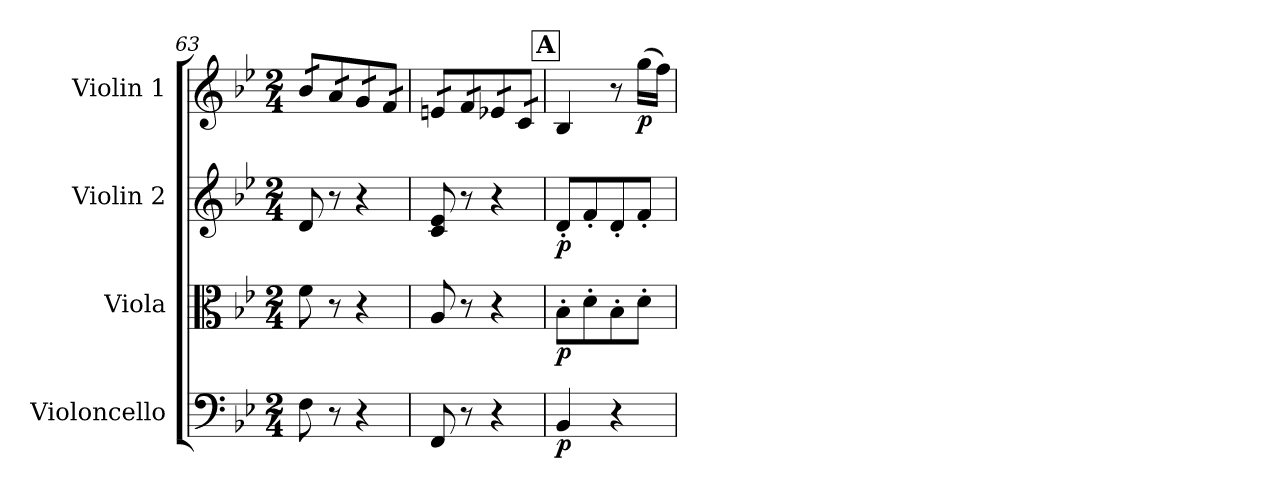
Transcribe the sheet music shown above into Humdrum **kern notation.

**kern	**dynam	**kern	**dynam	**kern	**dynam	**kern	**dynam
*part4	*part4	*part3	*part3	*part2	*part2	*part1	*part1
*staff4	*staff4	*staff3	*staff3	*staff2	*staff2	*staff1	*staff1
*I"Violoncello	*	*I"Viola	*	*I"Violin 2	*	*I"Violin 1	*
*I'Vc	*	*I'Vla	*	*I'Vln	*	*I'Vln	*
*clefF4	*	*clefC3	*	*clefG2	*	*clefG2	*
*k[b-e-]	*	*k[b-e-]	*	*k[b-e-]	*	*k[b-e-]	*
*M2/4	*	*M2/4	*	*M2/4	*	*M2/4	*
=63	=63	=63	=63	=63	=63	=63	=63
*	*	*	*	*	*	*tremolo	*
8F\	.	8f\	.	8d/	.	16b-/LL	.
.	.	.	.	.	.	16b-/	.
8r	.	8r	.	8r	.	16a/	.
.	.	.	.	.	.	16a/	.
4r	.	4r	.	4r	.	16g/	.
.	.	.	.	.	.	16g/	.
.	.	.	.	.	.	16f/	.
.	.	.	.	.	.	16f/JJ	.
=64	=64	=64	=64	=64	=64	=64	=64
8FF/	.	8A/	.	8c/ 8e-/	.	16en/LL	.
.	.	.	.	.	.	16en/	.
8r	.	8r	.	8r	.	16f/	.
.	.	.	.	.	.	16f/	.
4r	.	4r	.	4r	.	16e-X/	.
.	.	.	.	.	.	16e-X/	.
.	.	.	.	.	.	16c/	.
.	.	.	.	.	.	16c/JJ	.
*	*	*	*	*	*	*Xtremolo	*
!!LO:REH:place=s1:a:B:cj:fs=14:t=A
=65	=65	=65	=65	=65	=65	=65	=65
!	!LO:DY:b	!	!LO:DY:b	!	!LO:DY:b	!	!
4BB-/	p	8B-'\L	p	8d'/L	p	4B-/	.
.	.	8d'\	.	8f'/	.	.	.
4r	.	8B-'\	.	8d'/	.	8r	.
!	!	!	!	!	!	!	!LO:DY:b
.	.	8d'\J	.	8f'/J	.	(16gg\LL	p
.	.	.	.	.	.	16ff\JJ)	.
=	=	=	=	=	=	=	=
*-	*-	*-	*-	*-	*-	*-	*-
